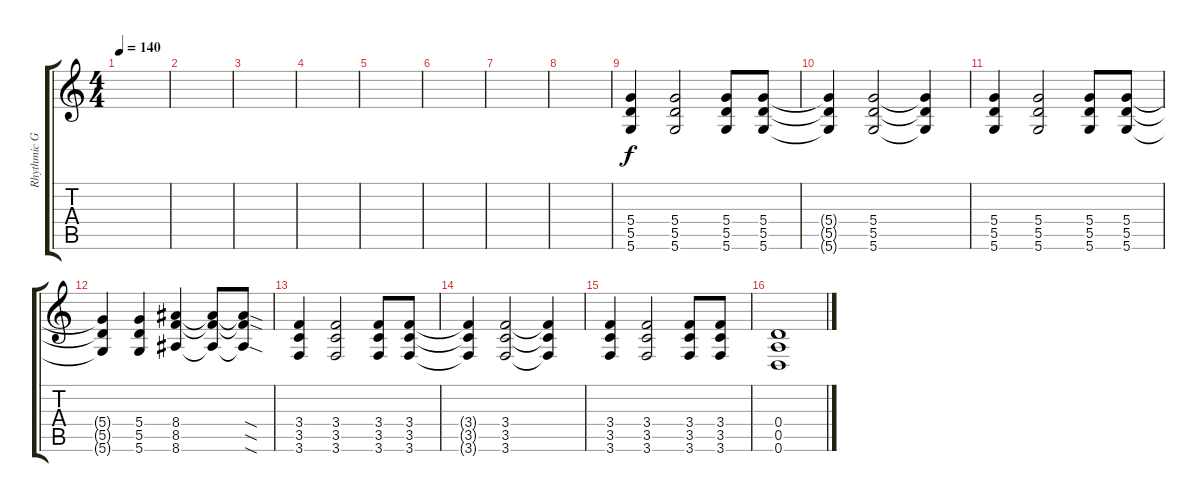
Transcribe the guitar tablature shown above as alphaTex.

\track ("Rhythmic Guitar" "Rhythmic G") {instrument distortionguitar}
\staff {score tabs}
\tuning (E4 B3 G3 D3 A2 D2) {hide}
\ts (4 4)
\tempo 140
\clef g2
\ks c
|
|
|
|
|
|
|
|
(5.4 5.5 5.6).4 (5.4 5.5 5.6).2 (5.4 5.5 5.6).8 (5.4 5.5 5.6).8 |
(5.4{t} 5.5{t} 5.6{t}).4 (5.4 5.5 5.6).2 (5.4{t} 5.5{t} 5.6{t}).4 |
(5.4 5.5 5.6).4 (5.4 5.5 5.6).2 (5.4 5.5 5.6).8 (5.4 5.5 5.6).8 |
(5.4{t} 5.5{t} 5.6{t}).4 (5.4 5.5 5.6).4 (8.4 8.5 8.6).4 (8.4{t} 8.5{t} 8.6{t}).8 (8.4{sod t} 8.5{sod t} 8.6{sod t}).8 |
(3.4 3.5 3.6).4 (3.4 3.5 3.6).2 (3.4 3.5 3.6).8 (3.4 3.5 3.6).8 |
(3.4{t} 3.5{t} 3.6{t}).4 (3.4 3.5 3.6).2 (3.4{t} 3.5{t} 3.6{t}).4 |
(3.4 3.5 3.6).4 (3.4 3.5 3.6).2 (3.4 3.5 3.6).8 (3.4 3.5 3.6).8 |
(0.4 0.5 0.6).1
